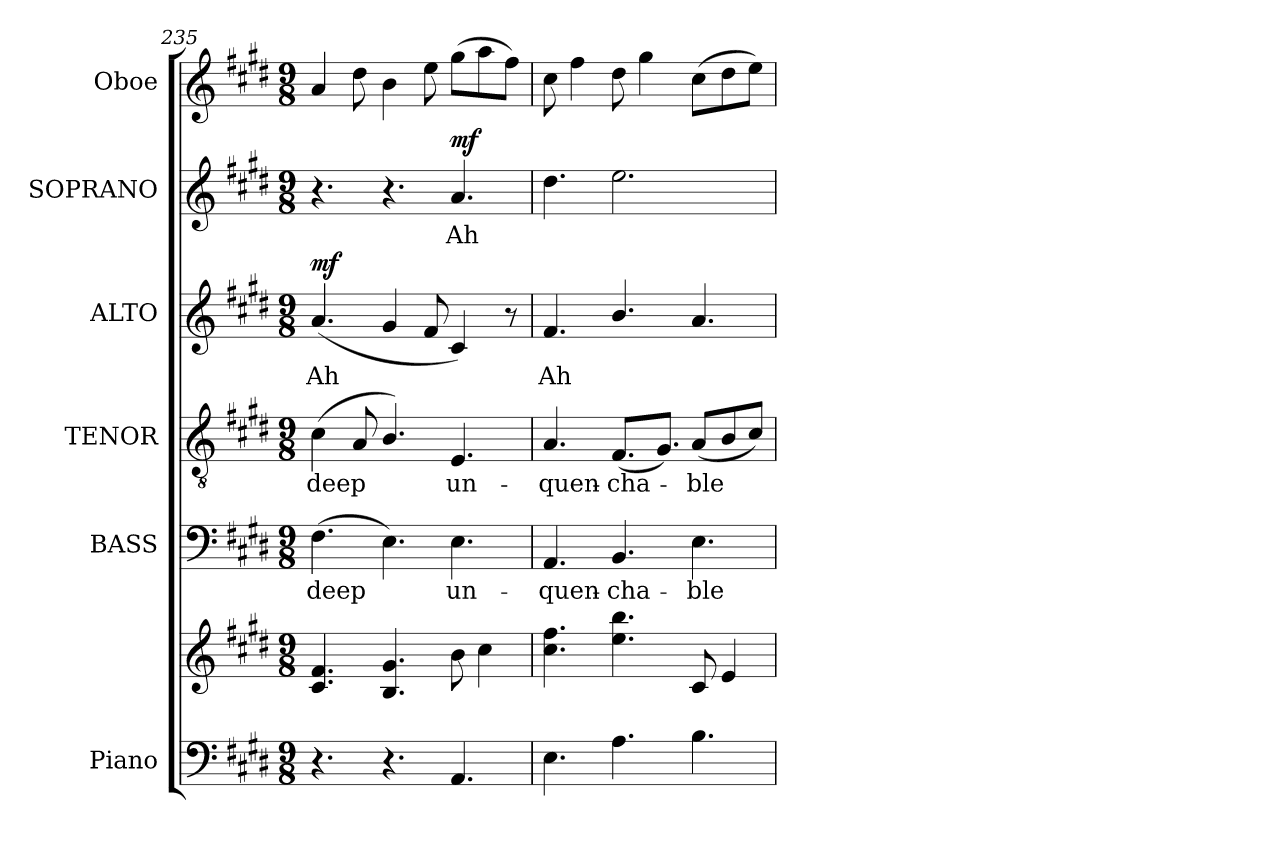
**kern	**kern	**kern	**text	**kern	**text	**kern	**text	**dynam	**kern	**text	**dynam	**kern
*part6	*part6	*part5	*part5	*part4	*part4	*part3	*part3	*part3	*part2	*part2	*part2	*part1
*staff7	*staff6	*staff5	*staff5	*staff4	*staff4	*staff3	*staff3	*staff3	*staff2	*staff2	*staff2	*staff1
*I"Piano	*	*I"BASS	*	*I"TENOR	*	*I"ALTO	*	*	*I"SOPRANO	*	*	*I"Oboe
*I'Pno.	*	*I'B.	*	*I'T.	*	*I'A.	*	*	*I'S.	*	*	*I'Ob.
*clefF4	*clefG2	*clefF4	*	*clefGv2	*	*clefG2	*	*	*clefG2	*	*	*clefG2
*	*	*	*	*ITrd7c12	*	*	*	*	*	*	*	*
*k[f#c#g#d#]	*k[f#c#g#d#]	*k[f#c#g#d#]	*	*k[f#c#g#d#]	*	*k[f#c#g#d#]	*	*	*k[f#c#g#d#]	*	*	*k[f#c#g#d#]
*E:	*E:	*E:	*	*E:	*	*E:	*	*	*E:	*	*	*E:
*M9/8	*M9/8	*M9/8	*	*M9/8	*	*M9/8	*	*	*M9/8	*	*	*M9/8
=235	=235	=235	=235	=235	=235	=235	=235	=235	=235	=235	=235	=235
!	!	!	!LO:LY:b:color=#000000	!	!	!	!	!	!	!	!	!
!	!	!	!	!	!LO:LY:b:color=#000000	!	!	!	!	!	!	!
!	!	!	!	!	!	!	!LO:LY:b:color=#000000	!	!	!	!	!
4.r	4.c#i/ 4.f#i	(4.F#i\	deep	(4C#i\	deep	(4.ai/	Ah	mf	4.r	.	.	4ai/
.	.	.	.	8AAi/	.	.	.	.	.	.	.	8dd#i\
4.r	4.Bi/ 4.g#i	4.Ei\)	.	4.BBi/)	.	4g#i/	.	.	4.r	.	.	4bi\
.	.	.	.	.	.	8f#i/	.	.	.	.	.	8eei\
!	!	!	!LO:LY:b:color=#000000	!	!	!	!	!	!	!	!	!
!	!	!	!	!	!LO:LY:b:color=#000000	!	!	!	!	!	!	!
!	!	!	!	!	!	!	!	!	!	!LO:LY:b:color=#000000	!	!
4.AAi/	8bi\	4.Ei\	un-	4.EEi/	un-	4c#i/)	.	.	4.ai/	Ah	mf	(8gg#i\L
.	4cc#i\	.	.	.	.	.	.	.	.	.	.	8aai\
.	.	.	.	.	.	8r	.	.	.	.	.	8ff#i\J)
=236	=236	=236	=236	=236	=236	=236	=236	=236	=236	=236	=236	=236
!	!	!	!LO:LY:b:color=#000000	!	!	!	!	!	!	!	!	!
!	!	!	!	!	!LO:LY:b:color=#000000	!	!	!	!	!	!	!
!	!	!	!	!	!	!	!LO:LY:b:color=#000000	!	!	!	!	!
4.Ei\	4.cc#i\ 4.ff#i	4.AAi/	-quen-	4.AAi/	-quen-	4.f#i/	Ah	.	4.dd#i\	.	.	8cc#i\
.	.	.	.	.	.	.	.	.	.	.	.	4ff#i\
!	!	!	!LO:LY:b:color=#000000	!	!	!	!	!	!	!	!	!
!	!	!	!	!	!LO:LY:b:color=#000000	!	!	!	!	!	!	!
4.Ai\	4.eei\ 4.bbi	4.BBi/	-cha-	(8.FF#i/L	-cha-	4.bi/	.	.	2.eei\	.	.	8dd#i\
.	.	.	.	.	.	.	.	.	.	.	.	4gg#i\
.	.	.	.	8.GG#i/J)	.	.	.	.	.	.	.	.
!	!	!	!LO:LY:b:color=#000000	!	!	!	!	!	!	!	!	!
!	!	!	!	!	!LO:LY:b:color=#000000	!	!	!	!	!	!	!
4.Bi\	8c#i/	4.Ei\	-ble	(8AAi/L	-ble	4.ai/	.	.	.	.	.	(8cc#i\L
.	4ei/	.	.	8BBi/	.	.	.	.	.	.	.	8dd#i\
.	.	.	.	8C#i/J)	.	.	.	.	.	.	.	8eei\J)
=	=	=	=	=	=	=	=	=	=	=	=	=
*-	*-	*-	*-	*-	*-	*-	*-	*-	*-	*-	*-	*-
